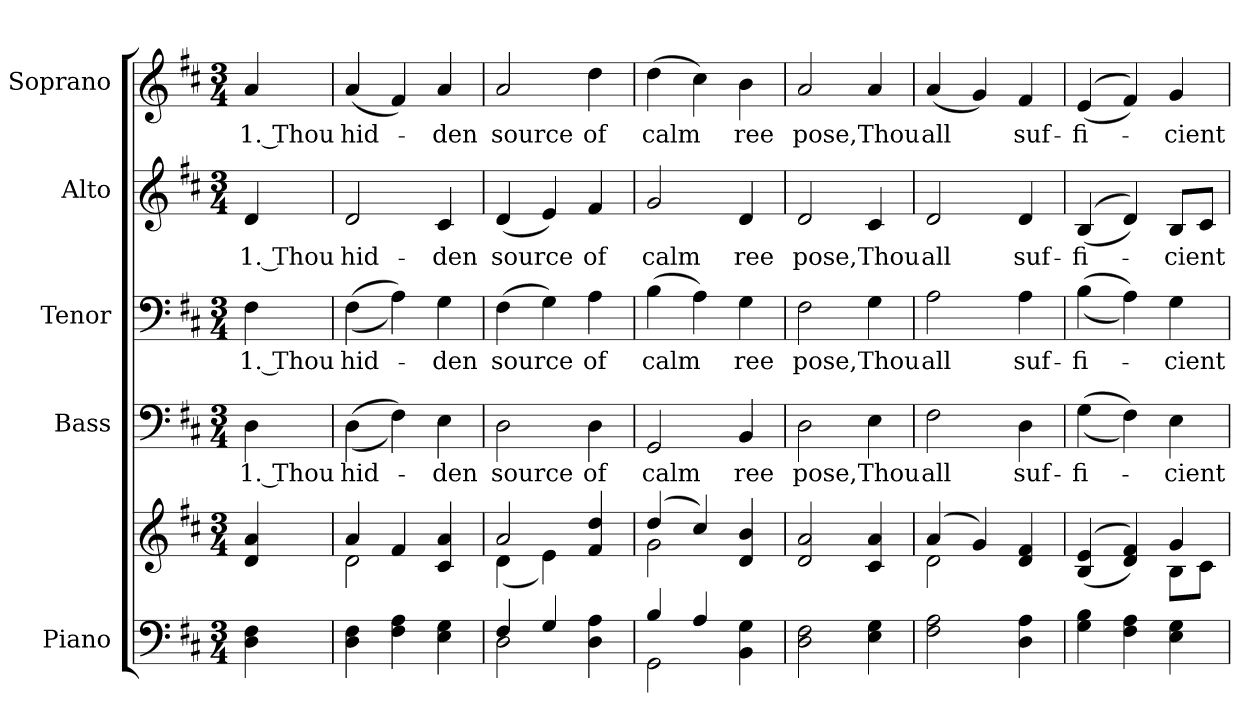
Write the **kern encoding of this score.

**kern	**kern	**kern	**text	**kern	**text	**kern	**text	**kern	**text
*part5	*part5	*part4	*part4	*part3	*part3	*part2	*part2	*part1	*part1
*staff6	*staff5	*staff4	*staff4	*staff3	*staff3	*staff2	*staff2	*staff1	*staff1
*I"Piano	*	*I"Bass	*	*I"Tenor	*	*I"Alto	*	*I"Soprano	*
*I'Pno.	*	*I'B.	*	*I'T.	*	*I'A.	*	*I'S.	*
!!LO:PB:g=z
*clefF4	*clefG2	*clefF4	*	*clefF4	*	*clefG2	*	*clefG2	*
*k[f#c#]	*k[f#c#]	*k[f#c#]	*	*k[f#c#]	*	*k[f#c#]	*	*k[f#c#]	*
*D:	*D:	*D:	*	*D:	*	*D:	*	*D:	*
*M3/4	*M3/4	*M3/4	*	*M3/4	*	*M3/4	*	*M3/4	*
*MM140	*MM140	*MM140	*	*MM140	*	*MM140	*	*MM140	*
=1	=1	=1	=1	=1	=1	=1	=1	=1	=1
!	!	!	!LO:LY:b:color=#000000	!	!	!	!	!	!
!	!	!	!	!	!LO:LY:b:color=#000000	!	!	!	!
!	!	!	!	!	!	!	!LO:LY:b:color=#000000	!	!
!	!	!	!	!	!	!	!	!	!LO:LY:b:color=#000000
4Di\ 4F#i	4di/ 4ai	4Di\	1. Thou	4F#i\	1. Thou	4di/	1. Thou	4ai/	1. Thou
=2	=2	=2	=2	=2	=2	=2	=2	=2	=2
*	*^	*	*	*	*	*	*	*	*
!	!	!	!	!LO:LY:b:color=#000000	!	!	!	!	!	!
!	!	!	!	!	!	!LO:LY:b:color=#000000	!	!	!	!
!	!	!	!	!	!	!	!	!LO:LY:b:color=#000000	!	!
!	!	!	!	!	!	!	!	!	!	!LO:LY:b:color=#000000
4Di\ 4F#i	4ai/	2di\	((4Di\	hid-	((4F#i\	hid-	2di/	hid-	(4ai/	hid-
4F#i\ 4Ai	4f#i/	.	4F#i\))	.	4Ai\))	.	.	.	4f#i/)	.
!	!	!	!	!LO:LY:b:color=#000000	!	!	!	!	!	!
!	!	!	!	!	!	!LO:LY:b:color=#000000	!	!	!	!
!	!	!	!	!	!	!	!	!LO:LY:b:color=#000000	!	!
!	!	!	!	!	!	!	!	!	!	!LO:LY:b:color=#000000
4Ei\ 4Gi	4c#i/ 4ai	4ryy	4Ei\	-den	4Gi\	-den	4c#i/	-den	4ai/	-den
=3	=3	=3	=3	=3	=3	=3	=3	=3	=3	=3
*^	*	*	*	*	*	*	*	*	*	*
!	!	!	!	!	!LO:LY:b:color=#000000	!	!	!	!	!	!
!	!	!	!	!	!	!	!LO:LY:b:color=#000000	!	!	!	!
!	!	!	!	!	!	!	!	!	!LO:LY:b:color=#000000	!	!
!	!	!	!	!	!	!	!	!	!	!	!LO:LY:b:color=#000000
4F#i/	2Di\	2ai/	(4di\	2Di\	source	(4F#i\	source	(4di/	source	2ai/	source
4Gi/	.	.	4ei\)	.	.	4Gi\)	.	4ei/)	.	.	.
!	!	!	!	!	!LO:LY:b:color=#000000	!	!	!	!	!	!
!	!	!	!	!	!	!	!LO:LY:b:color=#000000	!	!	!	!
!	!	!	!	!	!	!	!	!	!LO:LY:b:color=#000000	!	!
!	!	!	!	!	!	!	!	!	!	!	!LO:LY:b:color=#000000
4Di\ 4Ai	4ryy	4f#i/ 4ddi	4ryy	4Di\	of	4Ai\	of	4f#i/	of	4ddi\	of
!!LO:PB:g=z
=4	=4	=4	=4	=4	=4	=4	=4	=4	=4	=4	=4
!	!	!	!	!	!LO:LY:b:color=#000000	!	!	!	!	!	!
!	!	!	!	!	!	!	!LO:LY:b:color=#000000	!	!	!	!
!	!	!	!	!	!	!	!	!	!LO:LY:b:color=#000000	!	!
!	!	!	!	!	!	!	!	!	!	!	!LO:LY:b:color=#000000
4Bi/	2GGi\	(4ddi/	2gi\	2GGi/	calm	(4Bi\	calm	2gi/	calm	(4ddi\	calm
4Ai/	.	4cc#i/)	.	.	.	4Ai\)	.	.	.	4cc#i\)	.
!	!	!	!	!	!LO:LY:b:color=#000000	!	!	!	!	!	!
!	!	!	!	!	!	!	!LO:LY:b:color=#000000	!	!	!	!
!	!	!	!	!	!	!	!	!	!LO:LY:b:color=#000000	!	!
!	!	!	!	!	!	!	!	!	!	!	!LO:LY:b:color=#000000
4BBi\ 4Gi	4ryy	4di/ 4bi	4ryy	4BBi/	ree	4Gi\	ree	4di/	ree	4bi\	ree
*v	*v	*	*	*	*	*	*	*	*	*	*
*	*v	*v	*	*	*	*	*	*	*	*
=5	=5	=5	=5	=5	=5	=5	=5	=5	=5
*^	*^	*	*	*	*	*	*	*	*
!	!	!	!	!	!LO:LY:b:color=#000000	!	!	!	!	!	!
*v	*v	*	*	*	*	*	*	*	*	*	*
*	*v	*v	*	*	*	*	*	*	*	*
*^	*^	*	*	*	*	*	*	*	*
!	!	!	!	!	!	!	!LO:LY:b:color=#000000	!	!	!	!
*v	*v	*	*	*	*	*	*	*	*	*	*
*	*v	*v	*	*	*	*	*	*	*	*
*^	*^	*	*	*	*	*	*	*	*
!	!	!	!	!	!	!	!	!	!LO:LY:b:color=#000000	!	!
*v	*v	*	*	*	*	*	*	*	*	*	*
*	*v	*v	*	*	*	*	*	*	*	*
*^	*^	*	*	*	*	*	*	*	*
!	!	!	!	!	!	!	!	!	!	!	!LO:LY:b:color=#000000
*v	*v	*	*	*	*	*	*	*	*	*	*
*	*v	*v	*	*	*	*	*	*	*	*
2Di\ 2F#i	2di/ 2ai	2Di\	pose,	2F#i\	pose,	2di/	pose,	2ai/	pose,
!	!	!	!LO:LY:b:color=#000000	!	!	!	!	!	!
!	!	!	!	!	!LO:LY:b:color=#000000	!	!	!	!
!	!	!	!	!	!	!	!LO:LY:b:color=#000000	!	!
!	!	!	!	!	!	!	!	!	!LO:LY:b:color=#000000
4Ei\ 4Gi	4c#i/ 4ai	4Ei\	Thou	4Gi\	Thou	4c#i/	Thou	4ai/	Thou
=6	=6	=6	=6	=6	=6	=6	=6	=6	=6
*	*^	*	*	*	*	*	*	*	*
!	!	!	!	!LO:LY:b:color=#000000	!	!	!	!	!	!
!	!	!	!	!	!	!LO:LY:b:color=#000000	!	!	!	!
!	!	!	!	!	!	!	!	!LO:LY:b:color=#000000	!	!
!	!	!	!	!	!	!	!	!	!	!LO:LY:b:color=#000000
2F#i\ 2Ai	(4ai/	2di\	2F#i\	all	2Ai\	all	2di/	all	(4ai/	all
.	4gi/)	.	.	.	.	.	.	.	4gi/)	.
!	!	!	!	!LO:LY:b:color=#000000	!	!	!	!	!	!
!	!	!	!	!	!	!LO:LY:b:color=#000000	!	!	!	!
!	!	!	!	!	!	!	!	!LO:LY:b:color=#000000	!	!
!	!	!	!	!	!	!	!	!	!	!LO:LY:b:color=#000000
4Di\ 4Ai	4di/ 4f#i	4ryy	4Di\	suf-	4Ai\	suf-	4di/	suf-	4f#i/	suf-
!!LO:PB:g=z
=7	=7	=7	=7	=7	=7	=7	=7	=7	=7	=7
!	!	!	!	!LO:LY:b:color=#000000	!	!	!	!	!	!
!	!	!	!	!	!	!LO:LY:b:color=#000000	!	!	!	!
!	!	!	!	!	!	!	!	!LO:LY:b:color=#000000	!	!
!	!	!	!	!	!	!	!	!	!	!LO:LY:b:color=#000000
4Gi\ 4Bi	((4Bi/ 4ei	2ryy	((4Gi\	-fi-	((4Bi\	-fi-	((4Bi/	-fi-	((4ei/	-fi-
4F#i\ 4Ai	4di/ 4f#i))	.	4F#i\))	.	4Ai\))	.	4di/))	.	4f#i/))	.
!	!	!	!	!LO:LY:b:color=#000000	!	!	!	!	!	!
!	!	!	!	!	!	!LO:LY:b:color=#000000	!	!	!	!
!	!	!	!	!	!	!	!	!LO:LY:b:color=#000000	!	!
!	!	!	!	!	!	!	!	!	!	!LO:LY:b:color=#000000
4Ei\ 4Gi	4gi/	8Bi\L	4Ei\	-cient	4Gi\	-cient	8Bi/L	-cient	4gi/	-cient
.	.	8c#i\J	.	.	.	.	8c#i/J	.	.	.
*	*v	*v	*	*	*	*	*	*	*	*
=	=	=	=	=	=	=	=	=	=
*-	*-	*-	*-	*-	*-	*-	*-	*-	*-
